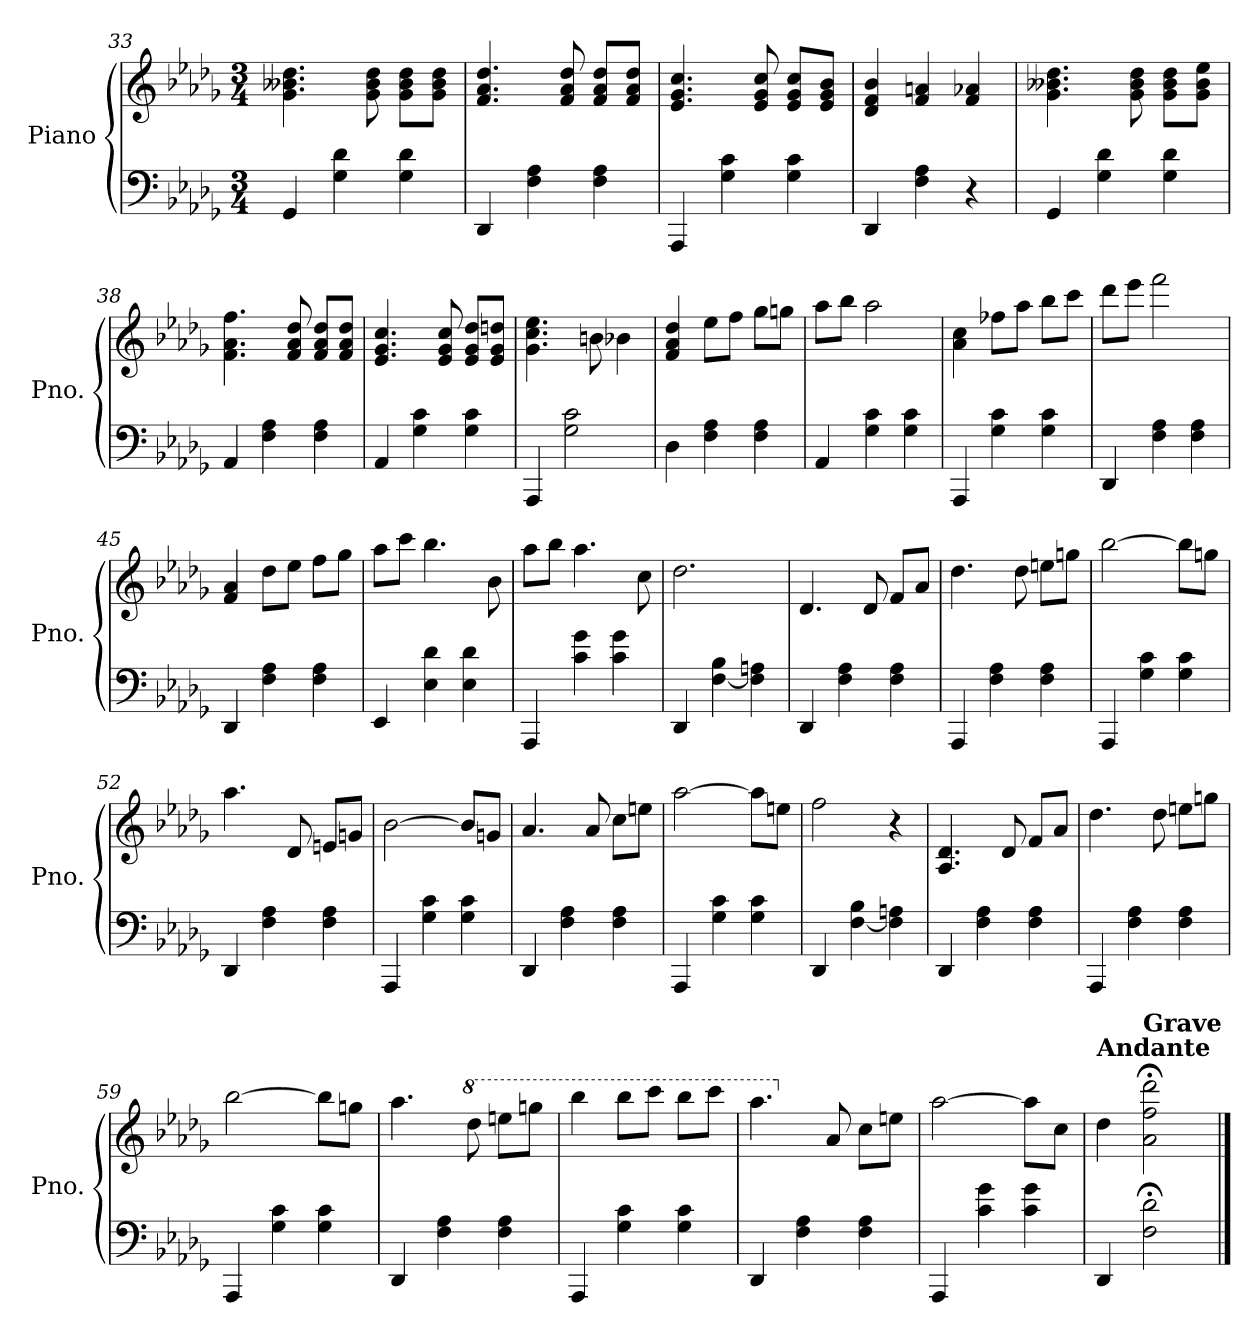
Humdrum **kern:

**kern	**kern
*part1	*part1
*staff2	*staff1
*I"Piano	*
*I'Pno.	*
*clefF4	*clefG2
*k[b-e-a-d-g-]	*k[b-e-a-d-g-]
*M3/4	*M3/4
=33	=33
4GG-/	4.g-\ 4.b--X\ 4.dd-\
4G-\ 4d-\	.
.	8g-\ 8b--\ 8dd-\
4G-\ 4d-\	8g-\ 8b--\ 8dd-\L
.	8g-\ 8b--\ 8dd-\J
!!LO:PB:g=z
=34	=34
4DD-/	4.f/ 4.a-/ 4.dd-/
4F\ 4A-\	.
.	8f/ 8a-/ 8dd-/
4F\ 4A-\	8f/ 8a-/ 8dd-/L
.	8f/ 8a-/ 8dd-/J
=35	=35
4AAA-/	4.e-/ 4.g-/ 4.cc/
4G-\ 4c\	.
.	8e-/ 8g-/ 8cc/
4G-\ 4c\	8e-/ 8g-/ 8cc/L
.	8e-/ 8g-/ 8b-/J
=36	=36
4DD-/	4d-/ 4f/ 4b-/
4F\ 4A-\	4f/ 4an/
4r	4f/ 4a-X/
=37	=37
4GG-/	4.g-\ 4.b--X\ 4.dd-\
4G-\ 4d-\	.
.	8g-\ 8b--\ 8dd-\
4G-\ 4d-\	8g-\ 8b--\ 8dd-\L
.	8g-\ 8b--\ 8ee-\J
=38	=38
4AA-/	4.f\ 4.a-\ 4.ff\
4F\ 4A-\	.
.	8f/ 8a-/ 8dd-/
4F\ 4A-\	8f/ 8a-/ 8dd-/L
.	8f/ 8a-/ 8dd-/J
=39	=39
4AA-/	4.e-/ 4.g-/ 4.cc/
4G-\ 4c\	.
.	8e-/ 8g-/ 8cc/
4G-\ 4c\	8e-/ 8g-/ 8dd-/L
.	8e-/ 8g-/ 8ddn/J
=40	=40
4AAA-/	4.g-\ 4.cc\ 4.ee-\
2G-\ 2c\	.
.	8bn\
.	4b-X\
!!LO:LB:g=z
=41	=41
4D-\	4f/ 4a-/ 4dd-/
4F\ 4A-\	8ee-\L
.	8ff\J
4F\ 4A-\	8gg-\L
.	8ggn\J
=42	=42
4AA-/	8aa-\L
.	8bb-\J
4G-\ 4c\	2aa-\
4G-\ 4c\	.
=43	=43
4AAA-/	4a-\ 4cc\
4G-\ 4c\	8ff-X\L
.	8aa-\J
4G-\ 4c\	8bb-\L
.	8ccc\J
=44	=44
4DD-/	8ddd-\L
.	8eee-\J
4F\ 4A-\	2fff\
4F\ 4A-\	.
=45	=45
4DD-/	4f/ 4a-/
4F\ 4A-\	8dd-\L
.	8ee-\J
4F\ 4A-\	8ff\L
.	8gg-\J
=46	=46
4EE-/	8aa-\L
.	8ccc\J
4E-\ 4d-\	4.bb-\
4E-\ 4d-\	.
.	8b-\
!!LO:LB:g=z
=47	=47
4AAA-/	8aa-\L
.	8bb-\J
4c\ 4g-\	4.aa-\
4c\ 4g-\	.
.	8cc\
=48	=48
4DD-/	2.dd-\
[4F\ 4B-\	.
4F\] 4An\	.
=49	=49
4DD-/	4.d-/
4F\ 4A-\	.
.	8d-/
4F\ 4A-\	8f/L
.	8a-/J
=50	=50
4AAA-/	4.dd-\
4F\ 4A-\	.
.	8dd-\
4F\ 4A-\	8een\L
.	8ggn\J
=51	=51
4AAA-/	[2bb-\
4G-\ 4c\	.
4G-\ 4c\	8bb-\L]
.	8ggn\J
=52	=52
4DD-/	4.aa-\
4F\ 4A-\	.
.	8d-/
4F\ 4A-\	8en/L
.	8gn/J
!!LO:LB:g=z
=53	=53
4AAA-/	[2b-\
4G-\ 4c\	.
4G-\ 4c\	8b-/L]
.	8gn/J
=54	=54
4DD-/	4.a-/
4F\ 4A-\	.
.	8a-/
4F\ 4A-\	8cc\L
.	8een\J
=55	=55
4AAA-/	[2aa-\
4G-\ 4c\	.
4G-\ 4c\	8aa-\L]
.	8een\J
=56	=56
4DD-/	2ff\
[4F\ 4B-\	.
4F\] 4An\	4r
=57	=57
4DD-/	4.A-/ 4.d-/
4F\ 4A-\	.
.	8d-/
4F\ 4A-\	8f/L
.	8a-/J
=58	=58
4AAA-/	4.dd-\
4F\ 4A-\	.
.	8dd-\
4F\ 4A-\	8een\L
.	8ggn\J
=59	=59
4AAA-/	[2bb-\
4G-\ 4c\	.
4G-\ 4c\	8bb-\L]
.	8ggn\J
!!LO:LB:g=z
=60	=60
4DD-/	4.aa-\
4F\ 4A-\	.
*	*8va
.	8ddd-\
4F\ 4A-\	8eeen\L
.	8gggn\J
=61	=61
4AAA-/	4bbb-\
4G-\ 4c\	8bbb-\L
.	8cccc\J
4G-\ 4c\	8bbb-\L
.	8cccc\J
=62	=62
4DD-/	4.aaa-\
4F\ 4A-\	.
*	*X8va
.	8a-/
4F\ 4A-\	8cc\L
.	8een\J
=63	=63
4AAA-/	[2aa-\
4c\ 4g-\	.
4c\ 4g-\	8aa-\L]
.	8cc\J
=64	=64
!	!LO:TX:a:B:t=Andante
4DD-/	4dd-\
!	!LO:TX:a:B:t=Grave
2F\;< 2d-\;<	2a-\;< 2ff\;< 2ddd-\;<
==	==
*-	*-
